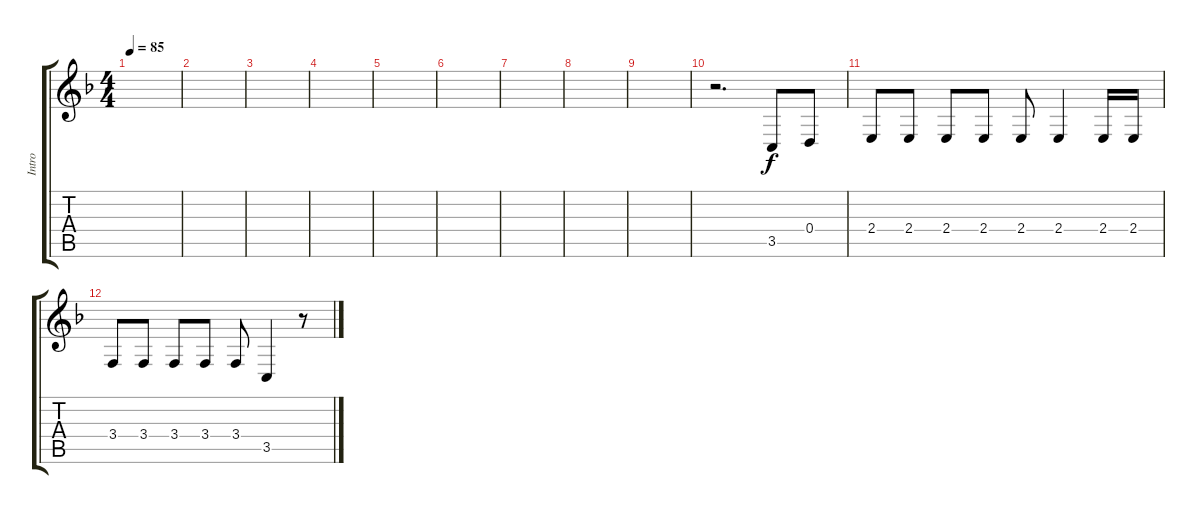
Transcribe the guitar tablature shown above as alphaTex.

\track ("Intro" "Intro") {instrument panflute}
\staff {score tabs}
\tuning (E4 B3 G3 D3 A2 E2) {hide}
\ts (4 4)
\tempo 85
\clef g2
\ks f
|
|
|
|
|
|
|
|
|
r.2{d volume 12} 3.5.8 0.4.8 |
2.4.8 2.4.8 2.4.8 2.4.8 2.4.8 2.4.4 2.4.16 2.4.16 |
3.4.8 3.4.8 3.4.8 3.4.8 3.4.8 3.5.4 r.8
